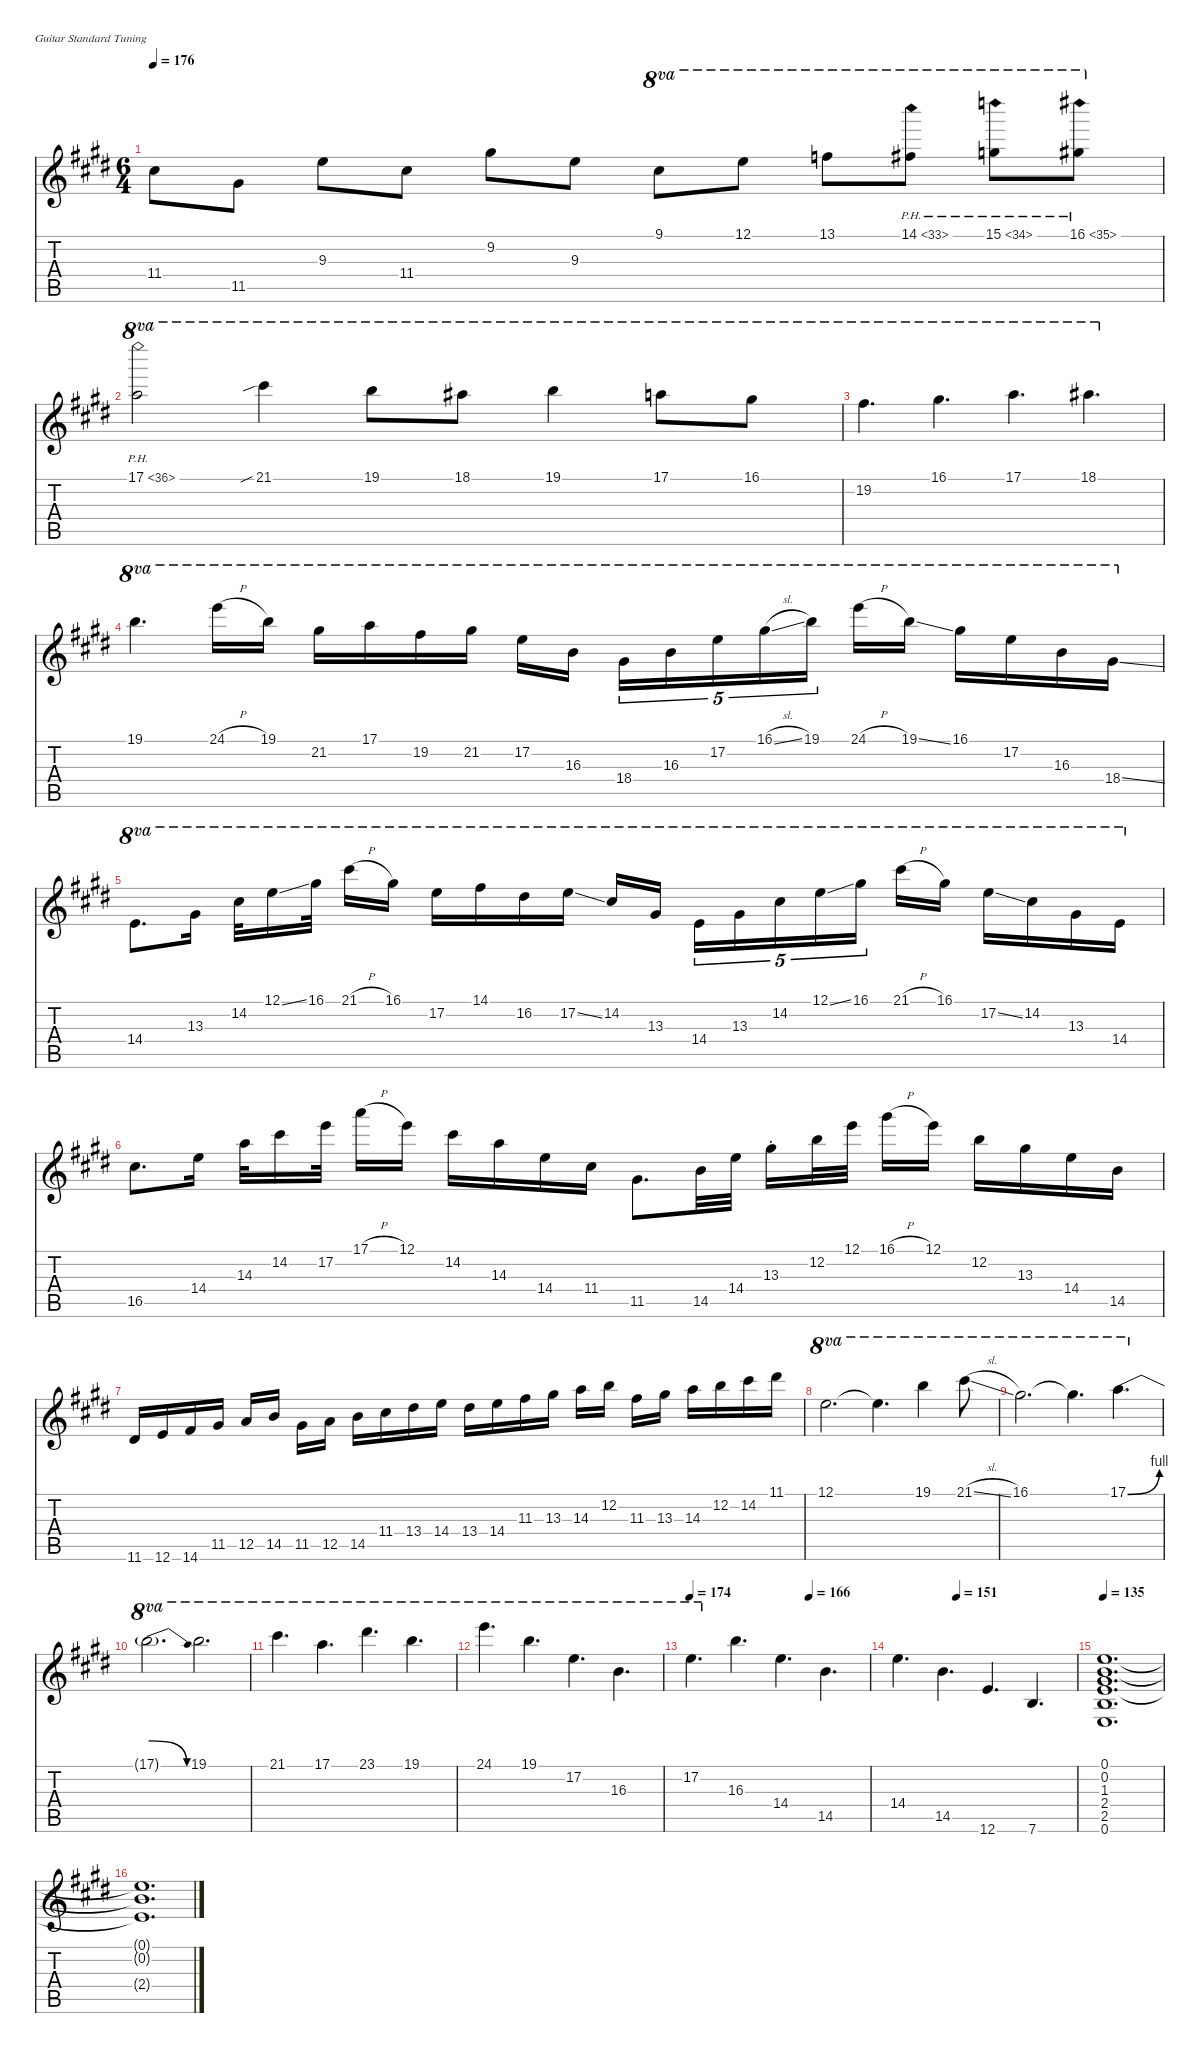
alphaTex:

\defaultSystemsLayout 4
\hideDynamics
\bracketExtendMode nobrackets
\singleTrackTrackNamePolicy hidden
\multiTrackTrackNamePolicy hidden
\firstSystemTrackNameMode fullname
\firstSystemTrackNameOrientation horizontal
\otherSystemsTrackNameOrientation horizontal
\track ("Guitar 1" "n.guit.") {instrument acousticguitarnylon}
\staff {score tabs}
\tuning (E4 B3 G3 D3 A2 E2)
\ts (6 4)
\tempo 176
\clef g2
\ks e
11.4{acc #}.8{dy f beam Down} 11.5{acc #}.8{beam Down} 9.3{acc forcenatural}.8{beam Down} 11.4{acc #}.8{beam Down} 9.2{acc #}.8{beam Down} 9.3{acc forcenatural}.8{beam Down} 9.1{acc #}.8{ot 8va beam Down} 12.1{acc forcenatural}.8{ot 8va beam Down} 13.1{acc forcenatural}.8{ot 8va beam Down} 14.1{ph 19 acc #}.8{ot 8va beam Down} 15.1{ph 19 acc forcenatural}.8{ot 8va beam Down} 16.1{ph 19 acc #}.8{ot 8va beam Down} |
17.1{ph 19 acc forcenatural}.2{ot 8va beam Down} 21.1{sib acc #}.4{ot 8va beam Down} 19.1{acc forcenatural}.8{ot 8va beam Down} 18.1{acc #}.8{ot 8va beam Down} 19.1{acc forcenatural}.4{ot 8va beam Down} 17.1{acc forcenatural}.8{ot 8va beam Down} 16.1{acc #}.8{ot 8va beam Down} |
19.2{acc #}.4{d ot 8va beam Down} 16.1{acc #}.4{d ot 8va beam Down} 17.1{acc forcenatural}.4{d ot 8va beam Down} 18.1{acc #}.4{d ot 8va beam Down} |
19.1{acc forcenatural}.4{d ot 8va beam Down} 24.1{h acc forcenatural}.16{ot 8va beam Down} 19.1{acc forcenatural}.16{ot 8va beam Down} 21.2{acc #}.16{ot 8va beam Down} 17.1{acc forcenatural}.16{ot 8va beam Down} 19.2{acc #}.16{ot 8va beam Down} 21.2{acc #}.16{ot 8va beam Down} 17.2{acc forcenatural}.16{ot 8va beam Down} 16.3{acc forcenatural}.16{ot 8va beam Down} 18.4{acc #}.16{tu (5 4) ot 8va beam Down} 16.3{acc forcenatural}.16{tu (5 4) ot 8va beam Down} 17.2{acc forcenatural}.16{tu (5 4) ot 8va beam Down} 16.1{sl acc #}.16{tu (5 4) ot 8va beam Down} 19.1{acc forcenatural}.16{tu (5 4) ot 8va beam Down beam split} 24.1{h acc forcenatural}.16{ot 8va beam Down} 19.1{ss acc forcenatural}.16{ot 8va beam Down} 16.1{acc #}.16{ot 8va beam Down} 17.2{acc forcenatural}.16{ot 8va beam Down} 16.3{acc forcenatural}.16{ot 8va beam Down} 18.4{ss acc #}.16{ot 8va beam Down} |
14.4{acc forcenatural}.8{d ot 8va beam Down} 13.3{acc #}.16{ot 8va beam Down} 14.2{acc #}.32{ot 8va beam Down} 12.1{ss acc forcenatural}.16{ot 8va beam Down} 16.1{acc #}.32{ot 8va beam Down beam split} 21.1{h acc #}.16{ot 8va beam Down} 16.1{acc #}.16{ot 8va beam Down} 17.2{acc forcenatural}.16{ot 8va beam Down} 14.1{acc #}.16{ot 8va beam Down} 16.2{acc #}.16{ot 8va beam Down} 17.2{ss acc forcenatural}.16{ot 8va beam Down} 14.2{acc #}.16{ot 8va beam Up} 13.3{acc #}.16{ot 8va beam Up} 14.4{acc forcenatural}.16{tu (5 4) ot 8va beam Down} 13.3{acc #}.16{tu (5 4) ot 8va beam Down} 14.2{acc #}.16{tu (5 4) ot 8va beam Down} 12.1{ss acc forcenatural}.16{tu (5 4) ot 8va beam Down} 16.1{acc #}.16{tu (5 4) ot 8va beam Down beam split} 21.1{h acc #}.16{ot 8va beam Down} 16.1{acc #}.16{ot 8va beam Down} 17.2{ss acc forcenatural}.16{ot 8va beam Down} 14.2{acc #}.16{ot 8va beam Down} 13.3{acc #}.16{ot 8va beam Down} 14.4{acc forcenatural}.16{ot 8va beam Down} |
16.5{acc #}.8{d beam Down} 14.4{acc forcenatural}.16{beam Down} 14.3{acc forcenatural}.32{beam Down} 14.2{acc #}.16{beam Down} 17.2{acc forcenatural}.32{beam Down beam split} 17.1{h acc forcenatural}.16{beam Down} 12.1{acc forcenatural}.16{beam Down} 14.2{acc #}.16{beam Down} 14.3{acc forcenatural}.16{beam Down} 14.4{acc forcenatural}.16{beam Down} 11.4{acc #}.16{beam Down} 11.5{acc #}.8{d beam Down} 14.5{acc forcenatural}.32{beam Down} 14.4{acc forcenatural}.32{beam Down} 13.3{st acc #}.16{beam Down} 12.2{acc forcenatural}.32{beam Down} 12.1{acc forcenatural}.32{beam Down beam split} 16.1{h acc #}.16{beam Down} 12.1{acc forcenatural}.16{beam Down} 12.2{acc forcenatural}.16{beam Down} 13.3{acc #}.16{beam Down} 14.4{acc forcenatural}.16{beam Down} 14.5{acc forcenatural}.16{beam Down} |
11.6{acc #}.16{beam Up} 12.6{acc forcenatural}.16{beam Up} 14.6{acc #}.16{beam Up} 11.5{acc #}.16{beam Up} 12.5{acc forcenatural}.16{beam Up} 14.5{acc forcenatural}.16{beam Up beam split} 11.5{acc #}.16{beam Down} 12.5{acc forcenatural}.16{beam Down} 14.5{acc forcenatural}.16{beam Down} 11.4{acc #}.16{beam Down} 13.4{acc #}.16{beam Down} 14.4{acc forcenatural}.16{beam Down} 13.4{acc #}.16{beam Down} 14.4{acc forcenatural}.16{beam Down} 11.3{acc #}.16{beam Down} 13.3{acc #}.16{beam Down} 14.3{acc forcenatural}.16{beam Down} 12.2{acc forcenatural}.16{beam Down beam split} 11.3{acc #}.16{beam Down} 13.3{acc #}.16{beam Down} 14.3{acc forcenatural}.16{beam Down} 12.2{acc forcenatural}.16{beam Down} 14.2{acc #}.16{beam Down} 11.1{acc #}.16{beam Down} |
12.1{acc forcenatural}.2{d ot 8va beam Down} 12.1{t acc forcenatural}.4{d ot 8va beam Down} 19.1{acc forcenatural}.4{ot 8va beam Down} 21.1{sl acc #}.8{ot 8va beam Down} |
16.1{acc #}.2{d ot 8va beam Down} 16.1{t acc #}.4{d ot 8va beam Down} 17.1{be (bend 0 0 60 4) acc forcenatural}.4{d ot 8va beam Down} |
17.1{be (release 0 4 60 0) t}.2{d ot 8va beam Down} 19.1{acc forcenatural}.2{d ot 8va beam Down} |
21.1{acc #}.4{d ot 8va beam Down} 17.1{acc forcenatural}.4{d ot 8va beam Down} 23.1{acc #}.4{d ot 8va beam Down} 19.1{acc forcenatural}.4{d ot 8va beam Down} |
24.1{acc forcenatural}.4{d ot 8va beam Down} 19.1{acc forcenatural}.4{d ot 8va beam Down} 17.2{acc forcenatural}.4{d ot 8va beam Down} 16.3{acc forcenatural}.4{d ot 8va beam Down} |
\tempo 174
\tempo (166 0.666667)
17.2{acc forcenatural}.4{d ot 8va beam Down} 16.3{acc forcenatural}.4{d beam Down} 14.4{acc forcenatural}.4{d beam Down} 14.5{acc forcenatural}.4{d beam Down} |
\tempo (151 0.333333)
14.4{acc forcenatural}.4{d beam Down} 14.5{acc forcenatural}.4{d beam Down} 12.6{acc forcenatural}.4{d beam Up} 7.6{acc forcenatural}.4{d beam Up} |
\tempo 135
(0.1{acc forcenatural} 0.2{acc forcenatural} 1.3{acc #} 2.4{acc forcenatural} 2.5{acc forcenatural} 0.6{acc forcenatural}).1{d beam Up} |
(0.1{t acc forcenatural} 0.2{t acc forcenatural} 2.4{t acc forcenatural}).1{d beam Up}
